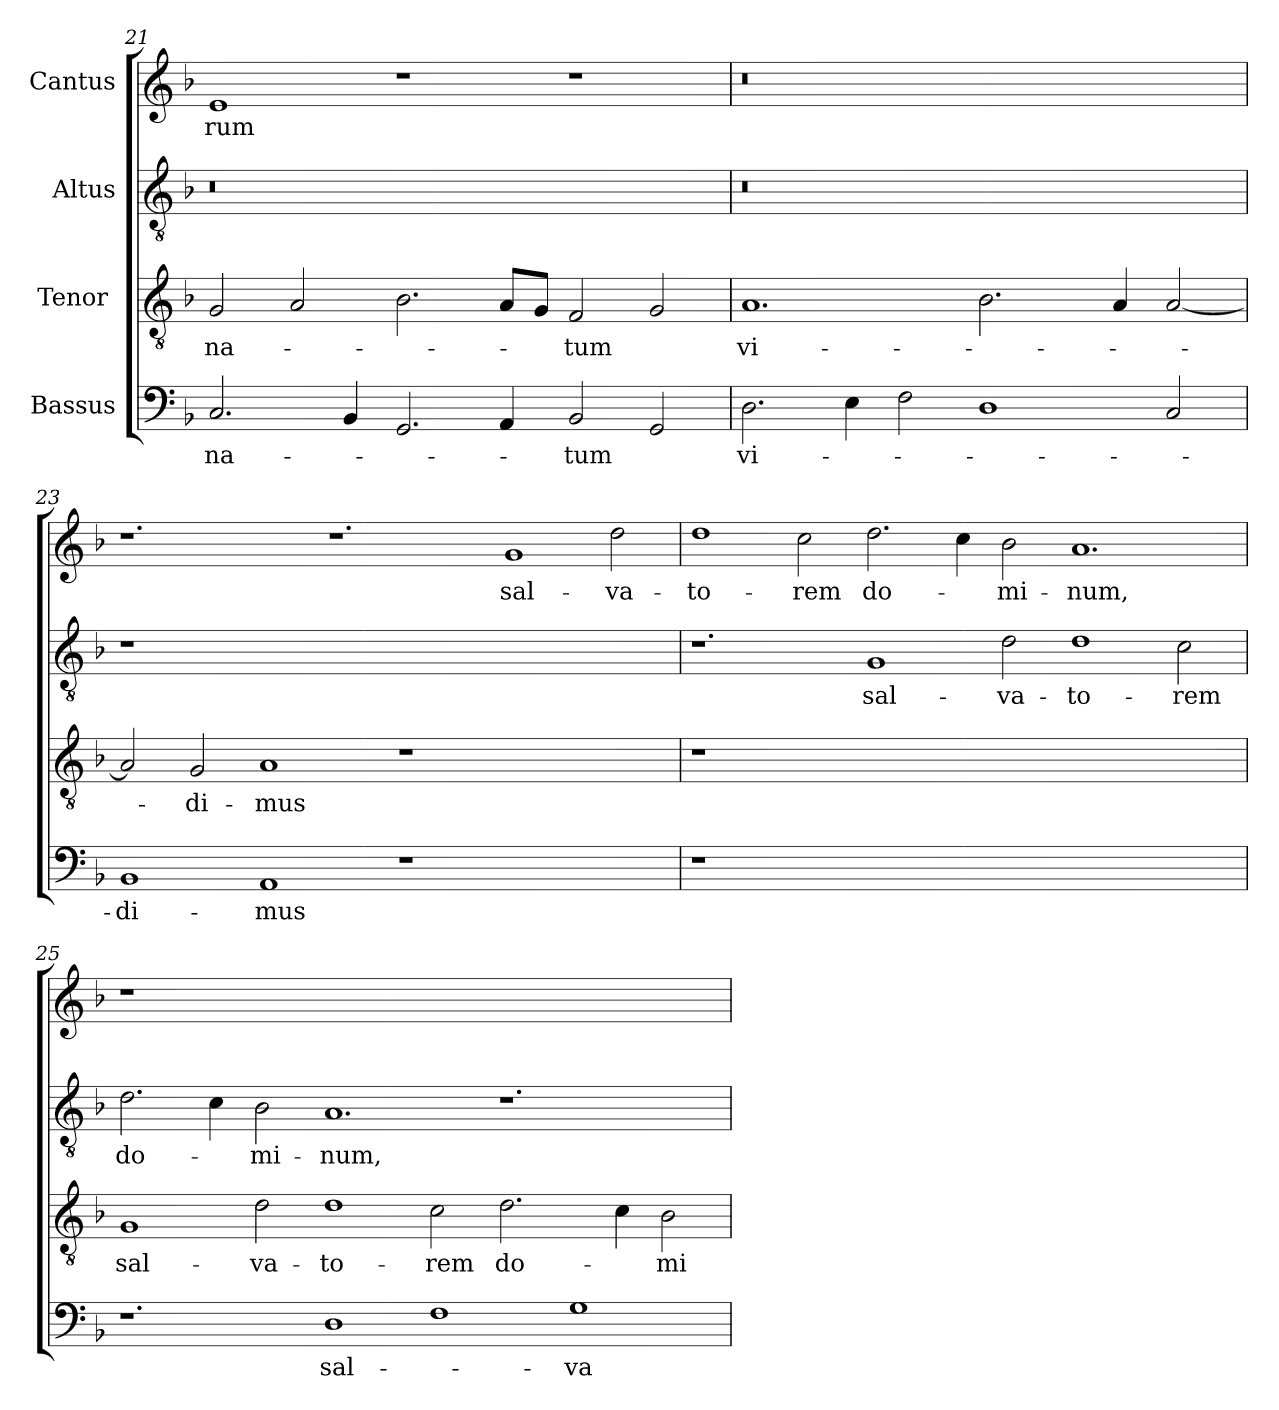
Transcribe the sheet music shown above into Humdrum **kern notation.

**kern	**text	**kern	**text	**kern	**text	**kern	**text
*part4	*part4	*part3	*part3	*part2	*part2	*part1	*part1
*staff4	*staff4	*staff3	*staff3	*staff2	*staff2	*staff1	*staff1
*I"Bassus	*	*I"Tenor 	*	*I"Altus	*	*I"Cantus	*
*clefF4	*	*clefGv2	*	*clefGv2	*	*clefG2	*
*k[b-]	*	*k[b-]	*	*k[b-]	*	*k[b-]	*
*F:	*	*F:	*	*F:	*	*F:	*
=21	=21	=21	=21	=21	=21	=21	=21
2.C/	na-	2G/	na-	0r	.	1e/	-rum
.	.	2A/	.	.	.	.	.
4BB-/	.	.	.	.	.	.	.
2.GG/	.	2.B-\	.	.	.	1r	.
4AA/	.	8A/L	.	.	.	.	.
.	.	8G/J	.	.	.	.	.
2BB-/	-tum	2F/	-tum	1ryy	.	1r	.
2GG/	.	2G/	.	.	.	.	.
=22	=22	=22	=22	=22	=22	=22	=22
2.D\	vi-	1.A/	vi-	0r	.	0r	.
4E\	.	.	.	.	.	.	.
2F\	.	.	.	.	.	.	.
1D\	.	2.B-\	.	.	.	.	.
.	.	.	.	1ryy	.	1ryy	.
.	.	4A/	.	.	.	.	.
2C/	.	[2A/	.	.	.	.	.
!!LO:LB:g=z
=23	=23	=23	=23	=23	=23	=23	=23
1BB-/	-di-	2A/]	.	1r	.	1.r	.
.	.	2G/	-di-	.	.	.	.
1AA/	-mus	1A/	-mus	2%7ryy	.	.	.
.	.	.	.	.	.	1.r	.
1r	.	1r	.	.	.	.	.
1.ryy	.	1.ryy	.	.	.	1g/	sal-
.	.	.	.	.	.	2dd\	-va-
=24	=24	=24	=24	=24	=24	=24	=24
1r	.	1r	.	1.r	.	1dd\	-to-
2%7ryy	.	2%7ryy	.	.	.	2cc\	-rem
.	.	.	.	1G/	sal-	2.dd\	do-
.	.	.	.	.	.	4cc\	.
.	.	.	.	2d\	-va-	2b-\	-mi-
.	.	.	.	1d\	-to-	1.a/	-num,
.	.	.	.	2c\	-rem	.	.
=25	=25	=25	=25	=25	=25	=25	=25
1.r	.	1G/	sal-	2.d\	do-	1r	.
.	.	.	.	4c\	.	.	.
.	.	2d\	-va-	2B-\	-mi-	2%7ryy	.
1D\	sal-	1d\	-to-	1.A/	-num,	.	.
1F\	.	2c\	-rem	.	.	.	.
.	.	2.d\	do-	1.r	.	.	.
1G\	-va-	.	.	.	.	.	.
.	.	4c\	.	.	.	.	.
.	.	2B-\	-mi-	.	.	.	.
=	=	=	=	=	=	=	=
*-	*-	*-	*-	*-	*-	*-	*-
